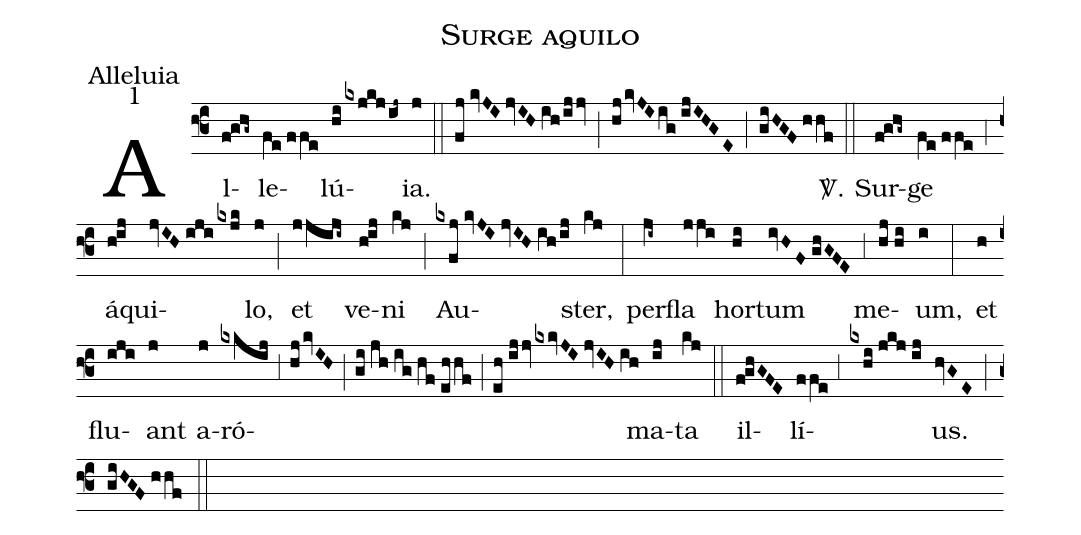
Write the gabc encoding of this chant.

name:Surge aquilo;
office-part:Alleluia;
mode:1;
%%
(f3) Al(f!ghg~)le(fe//ffe)lú(hi/kxjkj/ij~)ia.(j) (::) (fj//kvJI//jvIH//ih/ijjv) (;) (hj/kvJI/ig//ijIHGE) (;) (giHGF//hhf) <sp>V/</sp>.(::) Sur(f!ghg~)ge(fe//ffe) (;4) á(h!ij)qui(jvIH//iji/kxjk)lo,(j) (;) et(jjiji~) ve(h!ij)ni(kj) (;) Au(kxfj//kvJI//jvIH//ih/ij)ster,(kj) (:) per(ji~)fla(jji) hor(hi)tum(ivHF//ghGFE) (;3) me(hj//hi)um,(i) (:) et(h) flu(iji)ant(j) a(j)ró(kxkij;3hj/kvIH;gi//jh//ig//hf//ehhf;eh//ijjv/kxkvJI//jvIH//ih)ma(ij)ta(kj) (::) il(f!ghGFE)lí(ffe;3kxhi//jkj//ij)us.(hvGE) (;) (giHGF//hhf) (::)
